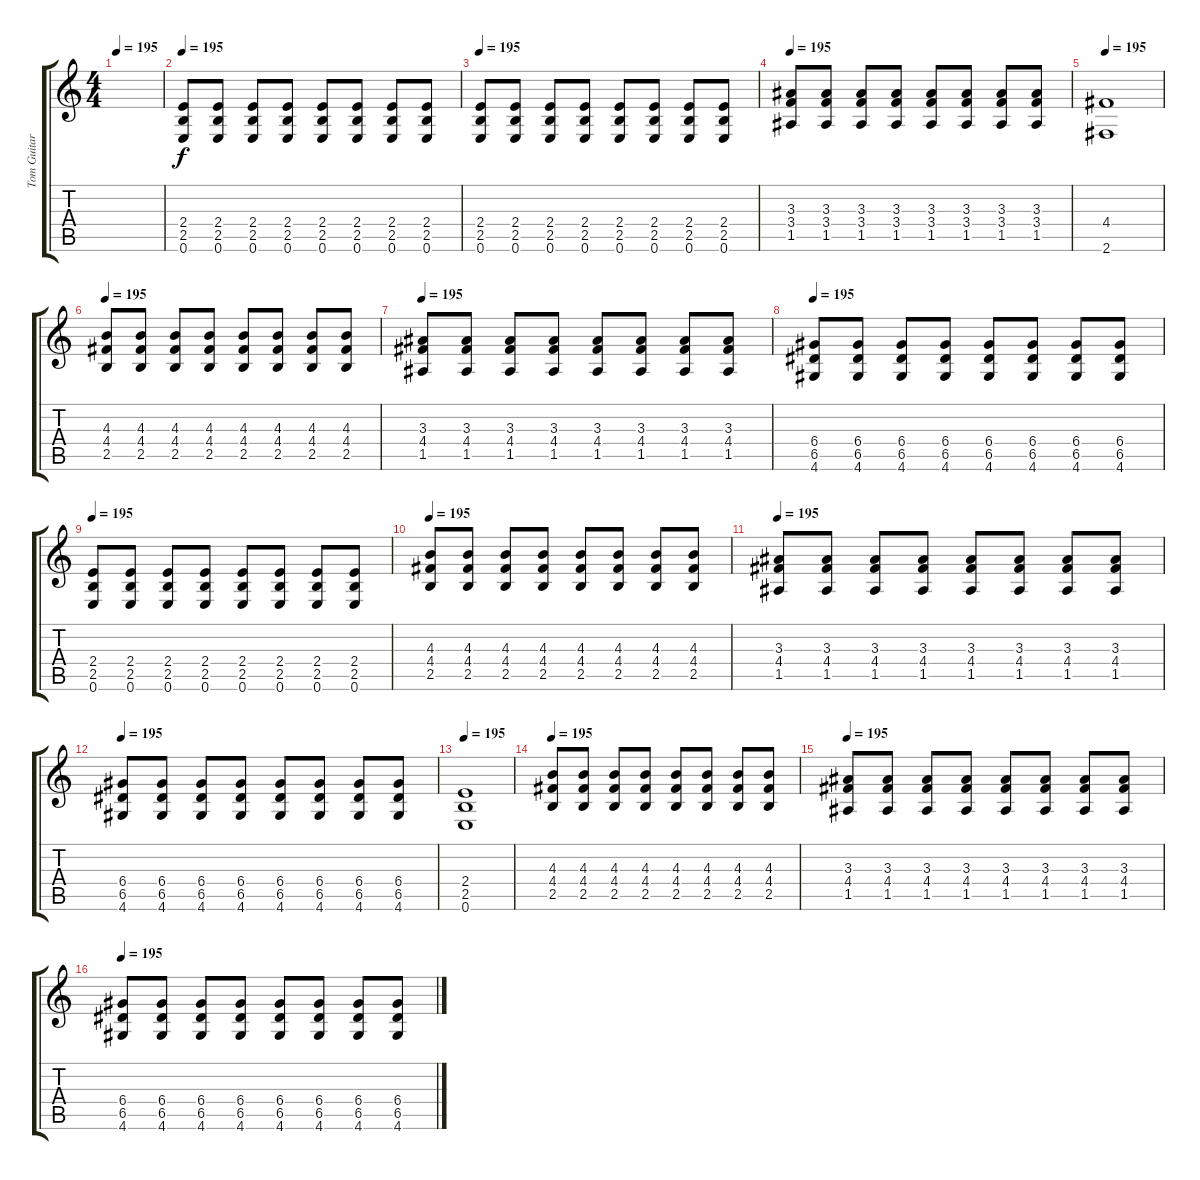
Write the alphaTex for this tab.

\track ("Tom Guitar 1" "Tom Guitar") {instrument distortionguitar}
\staff {score tabs}
\tuning (E4 B3 G3 D3 A2 E2) {hide}
\ts (4 4)
\tempo 195
\clef g2
\ks c
|
\tempo 195
(2.4 2.5 0.6).8 (2.4 2.5 0.6).8 (2.4 2.5 0.6).8 (2.4 2.5 0.6).8 (2.4 2.5 0.6).8 (2.4 2.5 0.6).8 (2.4 2.5 0.6).8 (2.4 2.5 0.6).8 |
\tempo 195
(2.4 2.5 0.6).8 (2.4 2.5 0.6).8 (2.4 2.5 0.6).8 (2.4 2.5 0.6).8 (2.4 2.5 0.6).8 (2.4 2.5 0.6).8 (2.4 2.5 0.6).8 (2.4 2.5 0.6).8 |
\tempo 195
(3.3 3.4 1.5).8 (3.3 3.4 1.5).8 (3.3 3.4 1.5).8 (3.3 3.4 1.5).8 (3.3 3.4 1.5).8 (3.3 3.4 1.5).8 (3.3 3.4 1.5).8 (3.3 3.4 1.5).8 |
\tempo 195
(4.4 2.6).1 |
\tempo 195
(4.3 4.4 2.5).8 (4.3 4.4 2.5).8 (4.3 4.4 2.5).8 (4.3 4.4 2.5).8 (4.3 4.4 2.5).8 (4.3 4.4 2.5).8 (4.3 4.4 2.5).8 (4.3 4.4 2.5).8 |
\tempo 195
(3.3 4.4 1.5).8 (3.3 4.4 1.5).8 (3.3 4.4 1.5).8 (3.3 4.4 1.5).8 (3.3 4.4 1.5).8 (3.3 4.4 1.5).8 (3.3 4.4 1.5).8 (3.3 4.4 1.5).8 |
\tempo 195
(6.4 6.5 4.6).8 (6.4 6.5 4.6).8 (6.4 6.5 4.6).8 (6.4 6.5 4.6).8 (6.4 6.5 4.6).8 (6.4 6.5 4.6).8 (6.4 6.5 4.6).8 (6.4 6.5 4.6).8 |
\tempo 195
(2.4 2.5 0.6).8 (2.4 2.5 0.6).8 (2.4 2.5 0.6).8 (2.4 2.5 0.6).8 (2.4 2.5 0.6).8 (2.4 2.5 0.6).8 (2.4 2.5 0.6).8 (2.4 2.5 0.6).8 |
\tempo 195
(4.3 4.4 2.5).8 (4.3 4.4 2.5).8 (4.3 4.4 2.5).8 (4.3 4.4 2.5).8 (4.3 4.4 2.5).8 (4.3 4.4 2.5).8 (4.3 4.4 2.5).8 (4.3 4.4 2.5).8 |
\tempo 195
(3.3 4.4 1.5).8 (3.3 4.4 1.5).8 (3.3 4.4 1.5).8 (3.3 4.4 1.5).8 (3.3 4.4 1.5).8 (3.3 4.4 1.5).8 (3.3 4.4 1.5).8 (3.3 4.4 1.5).8 |
\tempo 195
(6.4 6.5 4.6).8 (6.4 6.5 4.6).8 (6.4 6.5 4.6).8 (6.4 6.5 4.6).8 (6.4 6.5 4.6).8 (6.4 6.5 4.6).8 (6.4 6.5 4.6).8 (6.4 6.5 4.6).8 |
\tempo 195
(2.4 2.5 0.6).1 |
\tempo 195
(4.3 4.4 2.5).8 (4.3 4.4 2.5).8 (4.3 4.4 2.5).8 (4.3 4.4 2.5).8 (4.3 4.4 2.5).8 (4.3 4.4 2.5).8 (4.3 4.4 2.5).8 (4.3 4.4 2.5).8 |
\tempo 195
(3.3 4.4 1.5).8 (3.3 4.4 1.5).8 (3.3 4.4 1.5).8 (3.3 4.4 1.5).8 (3.3 4.4 1.5).8 (3.3 4.4 1.5).8 (3.3 4.4 1.5).8 (3.3 4.4 1.5).8 |
\tempo 195
(6.4 6.5 4.6).8 (6.4 6.5 4.6).8 (6.4 6.5 4.6).8 (6.4 6.5 4.6).8 (6.4 6.5 4.6).8 (6.4 6.5 4.6).8 (6.4 6.5 4.6).8 (6.4 6.5 4.6).8
